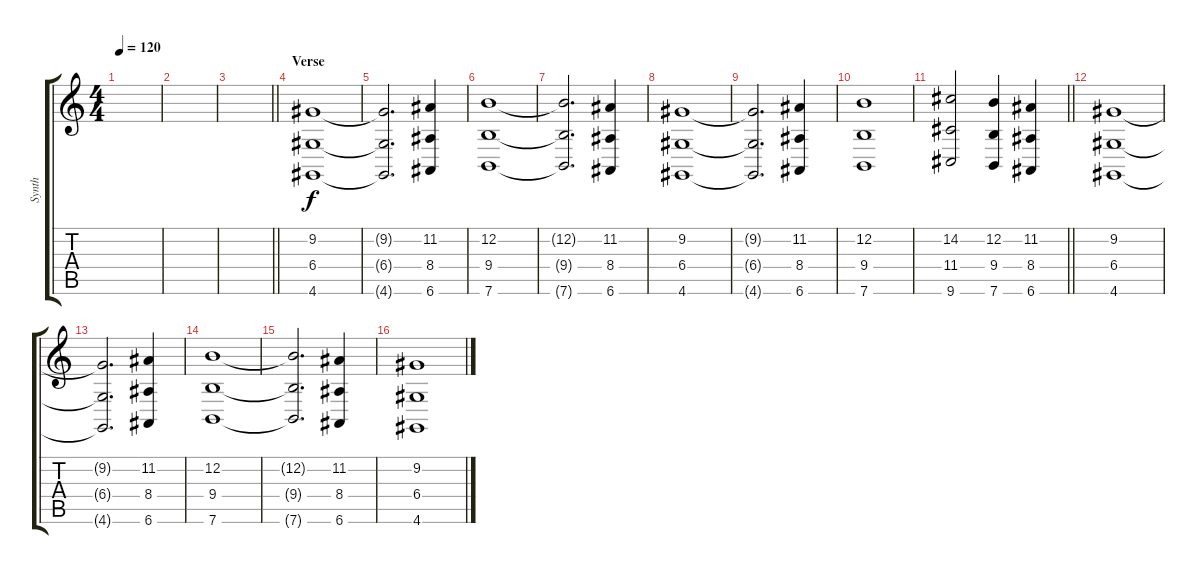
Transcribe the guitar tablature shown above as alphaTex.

\track ("Synth" "Synth") {instrument stringensemble1}
\staff {score tabs}
\tuning (E4 B3 G3 D3 A2 E2) {hide}
\ts (4 4)
\tempo 120
\clef g2
\ks c
|
|
\barLineRight lightlight
|
\section ("" "Verse")
(9.2 6.4 4.6).1 |
(9.2{t} 6.4{t} 4.6{t}).2{d} (11.2 8.4 6.6).4 |
(12.2 9.4 7.6).1 |
(12.2{t} 9.4{t} 7.6{t}).2{d} (11.2 8.4 6.6).4 |
(9.2 6.4 4.6).1 |
(9.2{t} 6.4{t} 4.6{t}).2{d} (11.2 8.4 6.6).4 |
(12.2 9.4 7.6).1 |
\barLineRight lightlight
(14.2 11.4 9.6).2 (12.2 9.4 7.6).4 (11.2 8.4 6.6).4 |
(9.2 6.4 4.6).1 |
(9.2{t} 6.4{t} 4.6{t}).2{d} (11.2 8.4 6.6).4 |
(12.2 9.4 7.6).1 |
(12.2{t} 9.4{t} 7.6{t}).2{d} (11.2 8.4 6.6).4 |
(9.2 6.4 4.6).1
